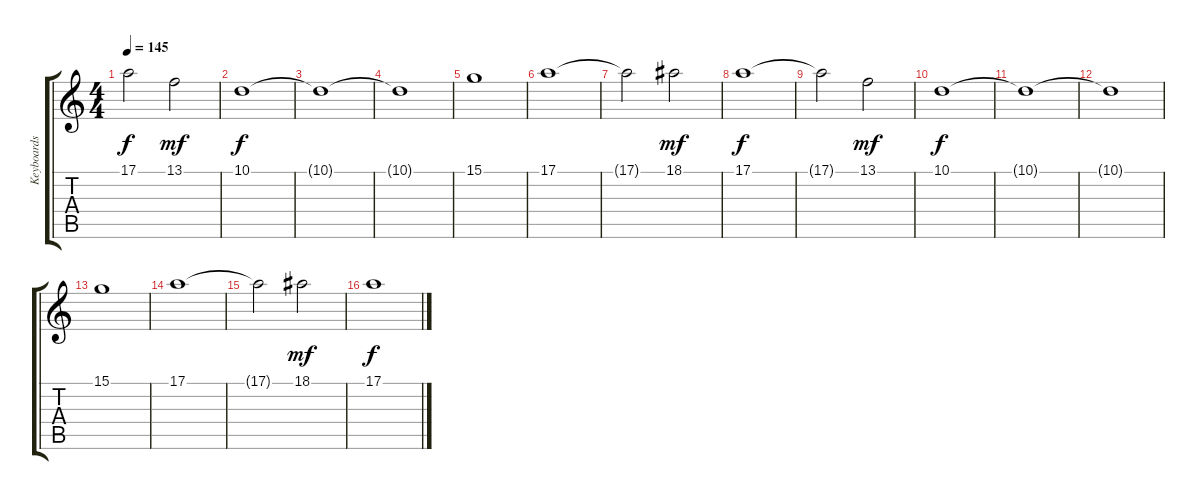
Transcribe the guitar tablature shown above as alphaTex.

\track ("Keyboards II" "Keyboards ") {instrument pad2warm}
\staff {score tabs}
\tuning (E4 B3 G3 D3 A2 D2) {hide}
\ts (4 4)
\tempo 145
\clef g2
\ks c
17.1{t}.2{dy f} 13.1.2{dy mf} |
10.1.1{dy f} |
10.1{t}.1 |
10.1{t}.1 |
15.1.1 |
17.1.1 |
17.1{t}.2 18.1.2{dy mf} |
17.1.1{dy f} |
17.1{t}.2 13.1.2{dy mf} |
10.1.1{dy f} |
10.1{t}.1 |
10.1{t}.1 |
15.1.1 |
17.1.1 |
17.1{t}.2 18.1.2{dy mf} |
17.1.1{dy f}
